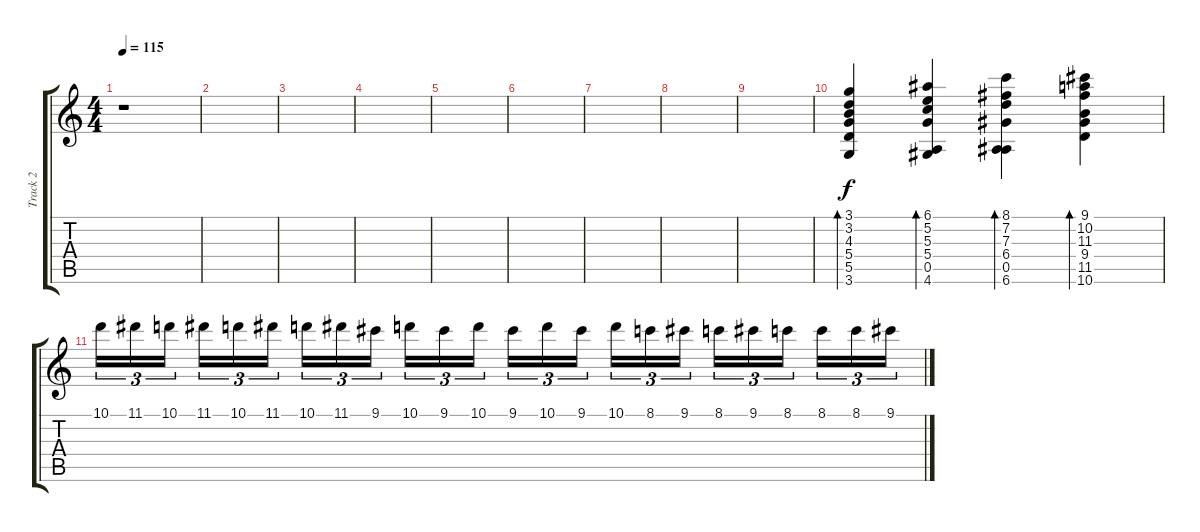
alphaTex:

\track ("Track 2" "Track 2") {instrument acousticguitarnylon}
\staff {score tabs}
\tuning (E4 B3 G3 D3 A2 E2) {hide}
\ts (4 4)
\tempo 115
\clef g2
\ks c
r.1{dy f} |
|
|
|
|
|
|
|
|
(3.1 3.2 4.3 5.4 5.5 3.6).4{bd 60} (6.1 5.2 5.3 5.4 0.5 4.6).4{bd 60} (8.1 7.2 7.3 6.4 0.5 6.6).4{bd 60} (9.1 10.2 11.3 9.4 11.5 10.6).4{bd 60} |
10.1.16{tu (3 2)} 11.1.16{tu (3 2)} 10.1.16{tu (3 2) beam splitsecondary} 11.1.16{tu (3 2)} 10.1.16{tu (3 2)} 11.1.16{tu (3 2)} 10.1.16{tu (3 2)} 11.1.16{tu (3 2)} 9.1.16{tu (3 2) beam splitsecondary} 10.1.16{tu (3 2)} 9.1.16{tu (3 2)} 10.1.16{tu (3 2)} 9.1.16{tu (3 2)} 10.1.16{tu (3 2)} 9.1.16{tu (3 2) beam splitsecondary} 10.1.16{tu (3 2)} 8.1.16{tu (3 2)} 9.1.16{tu (3 2)} 8.1.16{tu (3 2)} 9.1.16{tu (3 2)} 8.1.16{tu (3 2) beam splitsecondary} 8.1.16{tu (3 2)} 8.1.16{tu (3 2)} 9.1.16{tu (3 2)}
